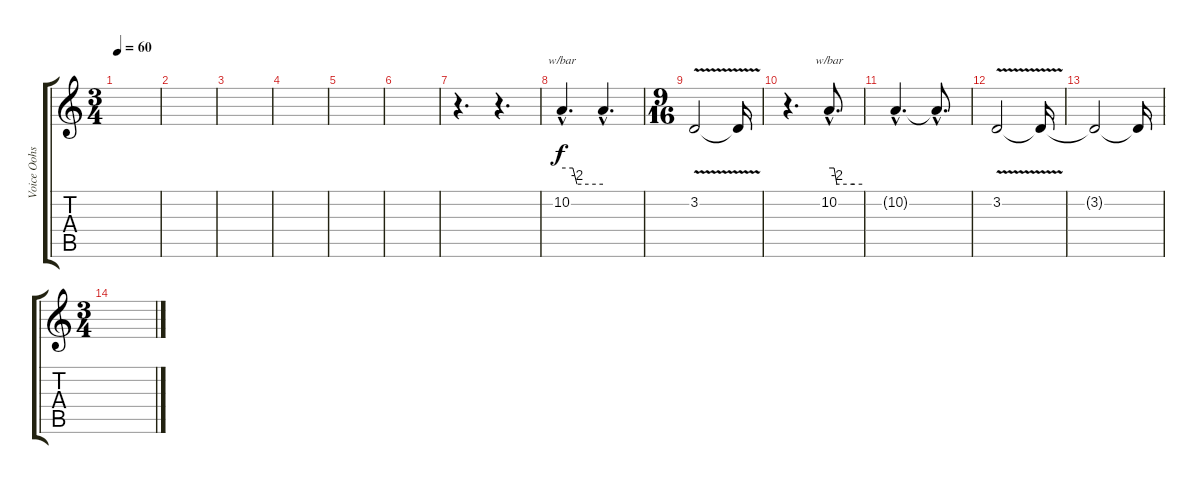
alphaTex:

\track ("Voice Oohs" "Voice Oohs") {instrument synthvoice}
\staff {score tabs}
\tuning (E4 B3 G3 D3 A2 E2) {hide}
\ts (3 4)
\tempo 60
\clef g2
\ks c
|
|
|
|
|
|
r.4{d} r.4{d} |
10.2{hac}.4{d tbe (custom default 0 0 16 0 22 -8 60 -8)} 10.2{hac t}.4{d} |
\ts (9 16)
3.2{v}.2 3.2{t}.16 |
r.4{d} 10.2{hac}.8{d tbe (custom default 0 0 9 0 14 -8 45 -8 60 -8)} |
10.2{hac t}.4{d} 10.2{hac t}.8{d} |
3.2{v}.2 3.2{t}.16 |
3.2{t}.2 3.2{t}.16 |
\ts (3 4)
